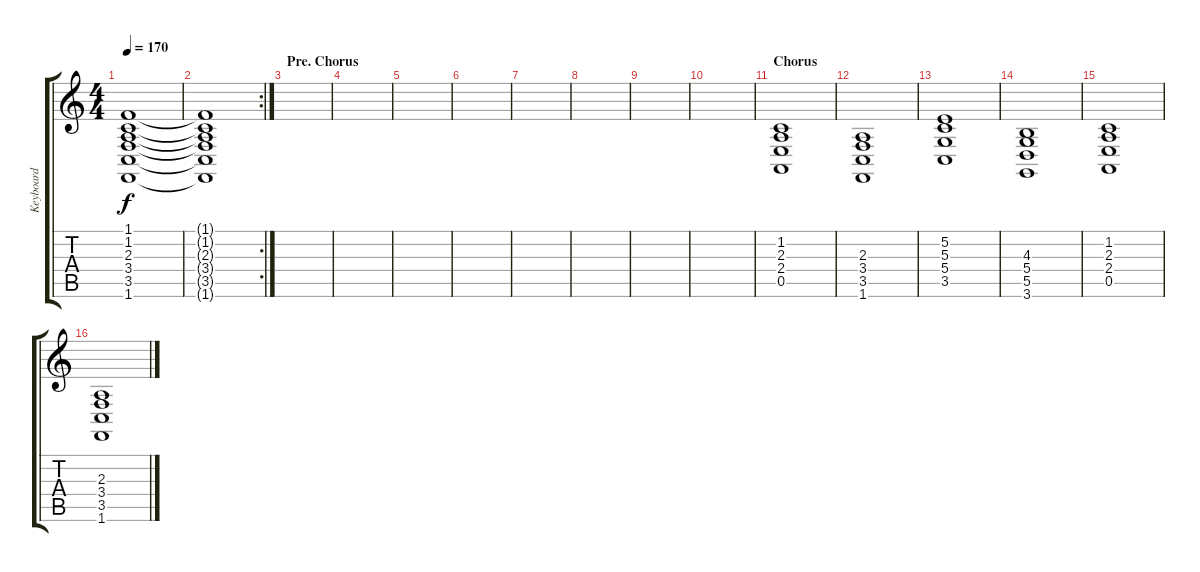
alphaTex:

\track ("Keyboard" "Keyboard") {instrument choiraahs}
\staff {score tabs}
\tuning (E4 B3 G3 D3 A2 E2) {hide}
\ts (4 4)
\tempo 170
\clef g2
\ks c
(1.1{t} 1.2{t} 2.3{t} 3.4{t} 3.5{t} 1.6{t}).1{dy f} |
\rc 2
(1.1{t} 1.2{t} 2.3{t} 3.4{t} 3.5{t} 1.6{t}).1 |
\section ("" "Pre. Chorus")
|
|
|
|
|
|
|
|
\section ("" "Chorus")
(1.2 2.3 2.4 0.5).1 |
(2.3 3.4 3.5 1.6).1 |
(5.2 5.3 5.4 3.5).1 |
(4.3 5.4 5.5 3.6).1 |
(1.2 2.3 2.4 0.5).1 |
(2.3 3.4 3.5 1.6).1
